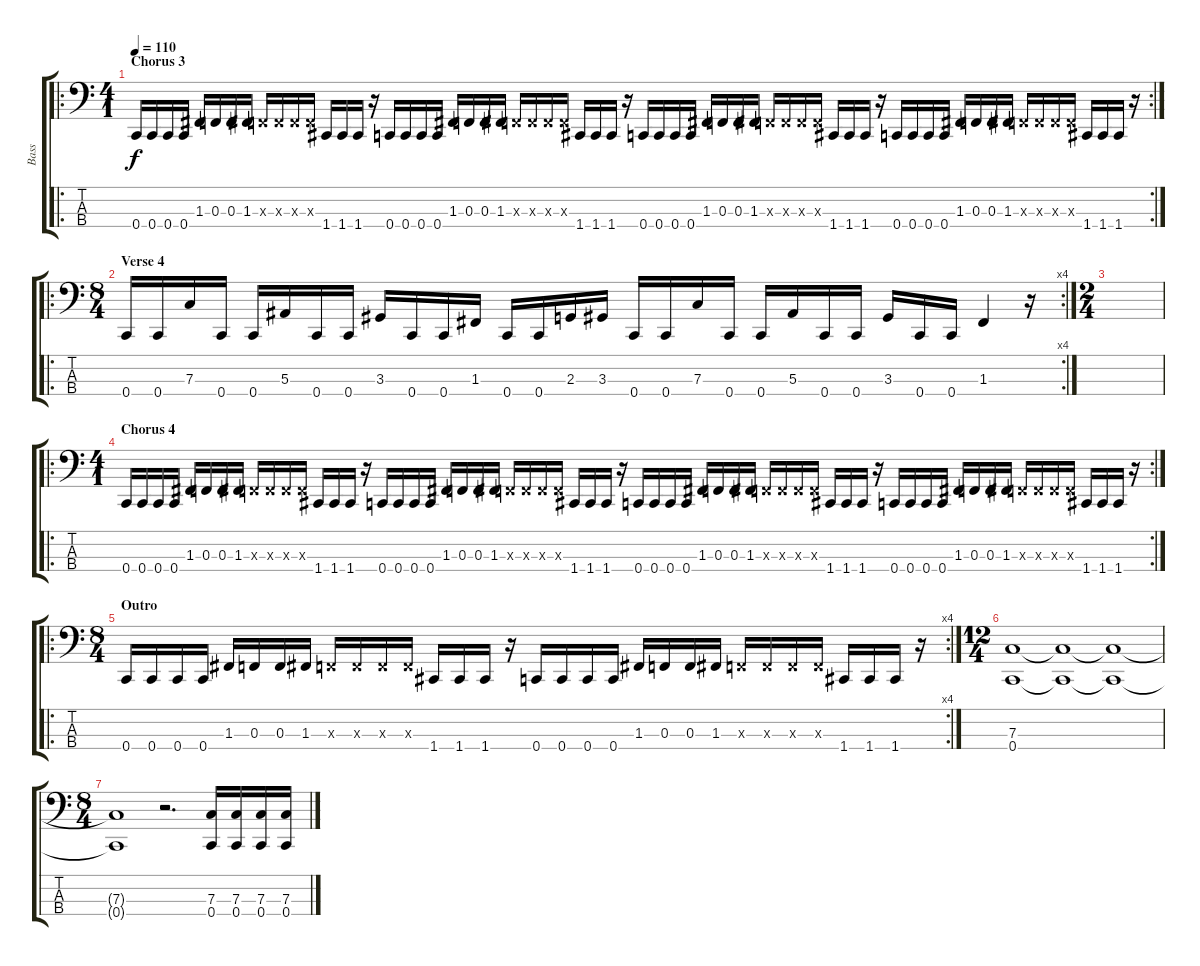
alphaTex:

\track ("Bass" "Bass") {instrument electricbasspick}
\staff {score tabs}
\tuning (Eb2 Bb1 F1 C1) {hide}
\ro
\rc 2
\ts (4 1)
\section ("" "Chorus 3")
\tempo 110
\clef f4
\ks c
0.4.16{dy f} 0.4.16 0.4.16 0.4.16 1.3.16 0.3.16 0.3.16 1.3.16 0.3{x}.16 0.3{x}.16 0.3{x}.16 0.3{x}.16 1.4.16 1.4.16 1.4.16 r.16 0.4.16 0.4.16 0.4.16 0.4.16 1.3.16 0.3.16 0.3.16 1.3.16 0.3{x}.16 0.3{x}.16 0.3{x}.16 0.3{x}.16 1.4.16 1.4.16 1.4.16 r.16 0.4.16 0.4.16 0.4.16 0.4.16 1.3.16 0.3.16 0.3.16 1.3.16 0.3{x}.16 0.3{x}.16 0.3{x}.16 0.3{x}.16 1.4.16 1.4.16 1.4.16 r.16 0.4.16 0.4.16 0.4.16 0.4.16 1.3.16 0.3.16 0.3.16 1.3.16 0.3{x}.16 0.3{x}.16 0.3{x}.16 0.3{x}.16 1.4.16 1.4.16 1.4.16 r.16 |
\ro
\rc 4
\ts (8 4)
\section ("" "Verse 4")
0.4.16 0.4.16 7.3.16 0.4.16 0.4.16 5.3.16 0.4.16 0.4.16 3.3.16 0.4.16 0.4.16 1.3.16 0.4.16 0.4.16 2.3.16 3.3.16 0.4.16 0.4.16 7.3.16 0.4.16 0.4.16 5.3.16 0.4.16 0.4.16 3.3.16 0.4.16 0.4.16 1.3.4 r.16 |
\ts (2 4)
|
\ro
\rc 2
\ts (4 1)
\section ("" "Chorus 4")
0.4.16 0.4.16 0.4.16 0.4.16 1.3.16 0.3.16 0.3.16 1.3.16 0.3{x}.16 0.3{x}.16 0.3{x}.16 0.3{x}.16 1.4.16 1.4.16 1.4.16 r.16 0.4.16 0.4.16 0.4.16 0.4.16 1.3.16 0.3.16 0.3.16 1.3.16 0.3{x}.16 0.3{x}.16 0.3{x}.16 0.3{x}.16 1.4.16 1.4.16 1.4.16 r.16 0.4.16 0.4.16 0.4.16 0.4.16 1.3.16 0.3.16 0.3.16 1.3.16 0.3{x}.16 0.3{x}.16 0.3{x}.16 0.3{x}.16 1.4.16 1.4.16 1.4.16 r.16 0.4.16 0.4.16 0.4.16 0.4.16 1.3.16 0.3.16 0.3.16 1.3.16 0.3{x}.16 0.3{x}.16 0.3{x}.16 0.3{x}.16 1.4.16 1.4.16 1.4.16 r.16 |
\ro
\rc 4
\ts (8 4)
\section ("" "Outro")
0.4.16 0.4.16 0.4.16 0.4.16 1.3.16 0.3.16 0.3.16 1.3.16 0.3{x}.16 0.3{x}.16 0.3{x}.16 0.3{x}.16 1.4.16 1.4.16 1.4.16 r.16 0.4.16 0.4.16 0.4.16 0.4.16 1.3.16 0.3.16 0.3.16 1.3.16 0.3{x}.16 0.3{x}.16 0.3{x}.16 0.3{x}.16 1.4.16 1.4.16 1.4.16 r.16 |
\ts (12 4)
(7.3 0.4).1 (7.3{t} 0.4{t}).1 (7.3{t} 0.4{t}).1 |
\ts (8 4)
(7.3{t} 0.4{t}).1 r.2{d} (7.3 0.4).16 (7.3 0.4).16 (7.3 0.4).16 (7.3 0.4).16
